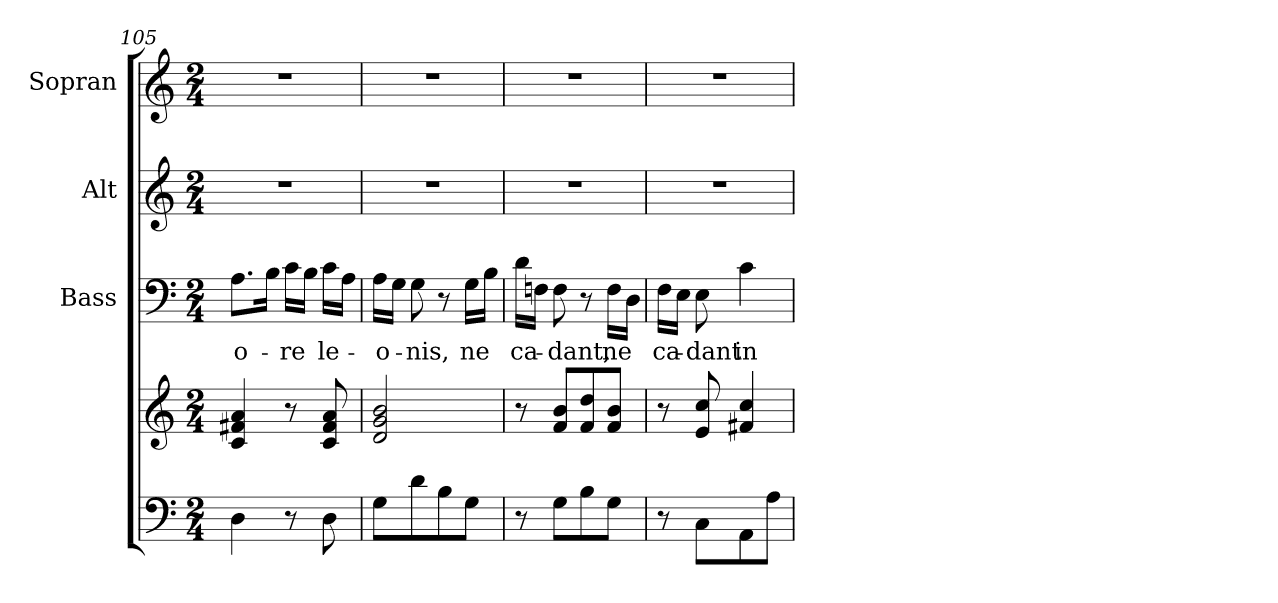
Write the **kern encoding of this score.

**kern	**kern	**kern	**text	**kern	**kern
*part4	*part4	*part3	*part3	*part2	*part1
*staff5	*staff4	*staff3	*staff3	*staff2	*staff1
*	*	*I"Bass	*	*I"Alt	*I"Sopran
*	*	*I'B.	*	*I'A.	*I'S.
!!LO:PB:g=z
*clefF4	*clefG2	*clefF4	*	*clefG2	*clefG2
*k[]	*k[]	*k[]	*	*k[]	*k[]
*C:	*C:	*C:	*	*C:	*C:
*M2/4	*M2/4	*M2/4	*	*M2/4	*M2/4
=105	=105	=105	=105	=105	=105
!	!	!	!LO:LY:b	!	!
4D\	4c/ 4f#X/ 4a/	8.A\L	o-	2r	2r
.	.	16B\Jk	.	.	.
!	!	!	!LO:LY:b	!	!
8r	8r	16c\LL	-re	.	.
.	.	16B\JJ	.	.	.
!	!	!	!LO:LY:b	!	!
8D\	8c/ 8f#/ 8a/	16c\LL	le-	.	.
.	.	16A\JJ	.	.	.
=106	=106	=106	=106	=106	=106
!	!	!	!LO:LY:b	!	!
8G\L	2d/ 2g/ 2b/	16A\LL	-o-	2r	2r
.	.	16G\JJ	.	.	.
!	!	!	!LO:LY:b	!	!
8d\	.	8G\	-nis,	.	.
8B\	.	8r	.	.	.
!	!	!	!LO:LY:b	!	!
8G\J	.	16G\LL	ne	.	.
.	.	16B\JJ	.	.	.
=107	=107	=107	=107	=107	=107
!	!	!	!LO:LY:b	!	!
8r	8r	16d\LL	ca-	2r	2r
.	.	16Fn\JJ	.	.	.
!	!	!	!LO:LY:b	!	!
8G\L	8f/ 8b/L	8F\	-dant,	.	.
8B\	8f/ 8dd/	8r	.	.	.
!	!	!	!LO:LY:b	!	!
8G\J	8f/ 8b/J	16F\LL	ne	.	.
.	.	16D\JJ	.	.	.
=108	=108	=108	=108	=108	=108
!	!	!	!LO:LY:b	!	!
8r	8r	16F\LL	ca-	2r	2r
.	.	16E\JJ	.	.	.
!	!	!	!LO:LY:b	!	!
8C\L	8e/ 8cc/	8E\	-dant	.	.
!	!	!	!LO:LY:b	!	!
8AA\	4f#X/ 4cc/	4c\	in	.	.
8A\J	.	.	.	.	.
=	=	=	=	=	=
*-	*-	*-	*-	*-	*-
